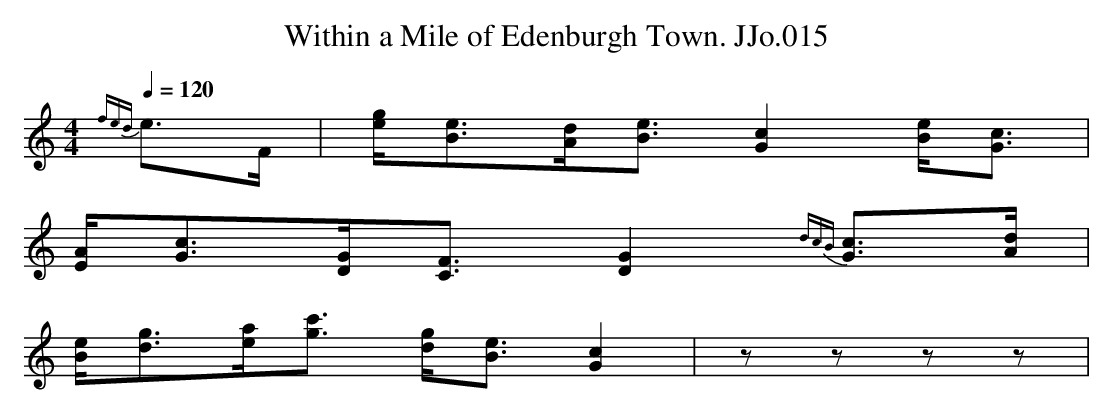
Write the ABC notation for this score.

X:1
T:Within a Mile of Edenburgh Town. JJo.015
M:4/4
L:1/8
Q:1/4=120
K:C major
{fed}e>F|[g/e/][e3/B3/][d/A][e3/B3/][c2G2][e/B/][c3/G3/]|
[A/E/][c3/G3/][G/D/][F3/C3/][G2D2]{dcB}[c3/G3/][d/A/]|
[e/B/][g3/d3/][a/e/][c'3/g3/] [g/d/][e3/B3/][c2G2]|zzzz|
"only first 3 bars included here - see notes"
